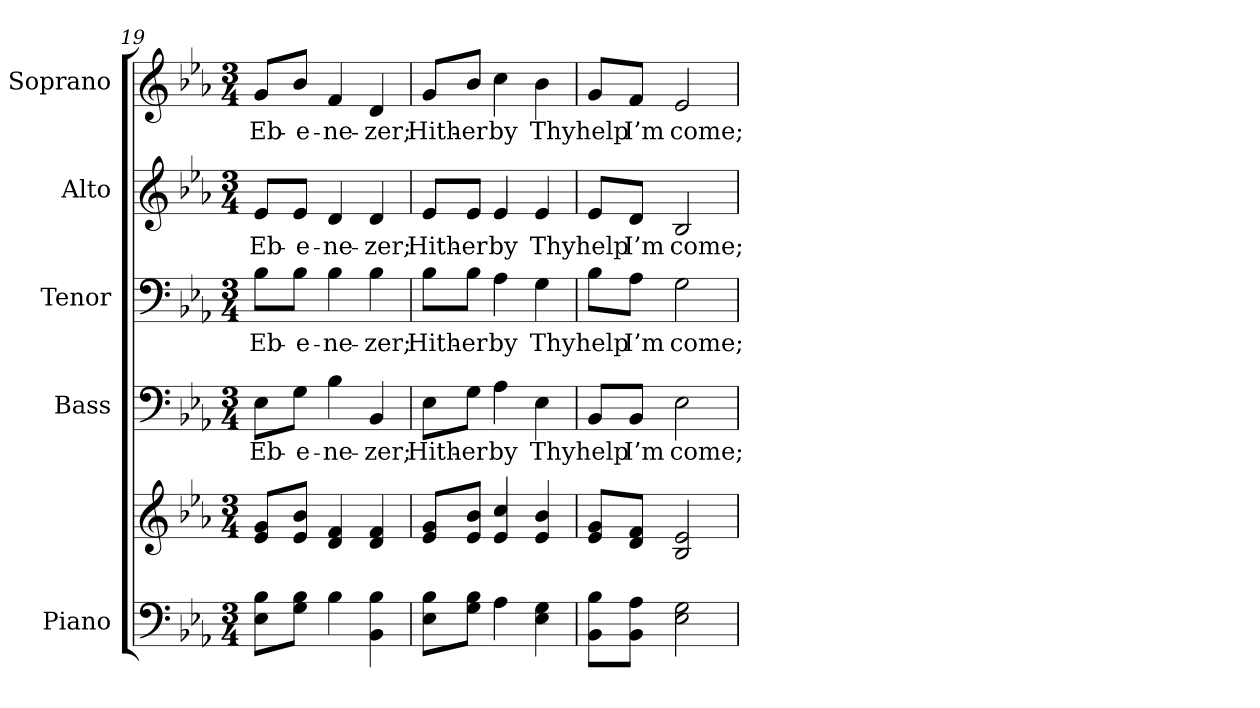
**kern	**kern	**kern	**text	**kern	**text	**kern	**text	**kern	**text
*part5	*part5	*part4	*part4	*part3	*part3	*part2	*part2	*part1	*part1
*staff6	*staff5	*staff4	*staff4	*staff3	*staff3	*staff2	*staff2	*staff1	*staff1
*I"Piano	*	*I"Bass	*	*I"Tenor	*	*I"Alto	*	*I"Soprano	*
*I'Pno.	*	*I'B.	*	*I'T.	*	*I'A.	*	*I'S.	*
!!LO:PB:g=z
*clefF4	*clefG2	*clefF4	*	*clefF4	*	*clefG2	*	*clefG2	*
*k[b-e-a-]	*k[b-e-a-]	*k[b-e-a-]	*	*k[b-e-a-]	*	*k[b-e-a-]	*	*k[b-e-a-]	*
*E-:	*E-:	*E-:	*	*E-:	*	*E-:	*	*E-:	*
*M3/4	*M3/4	*M3/4	*	*M3/4	*	*M3/4	*	*M3/4	*
=19	=19	=19	=19	=19	=19	=19	=19	=19	=19
!	!	!	!LO:LY:b:color=#000000	!	!	!	!	!	!
!	!	!	!	!	!LO:LY:b:color=#000000	!	!	!	!
!	!	!	!	!	!	!	!LO:LY:b:color=#000000	!	!
!	!	!	!	!	!	!	!	!	!LO:LY:b:color=#000000
8E-i\ 8B-iL	8e-i/ 8giL	8E-i\L	Eb-	8B-i\L	Eb-	8e-i/L	Eb-	8gi/L	Eb-
!	!	!	!LO:LY:b:color=#000000	!	!	!	!	!	!
!	!	!	!	!	!LO:LY:b:color=#000000	!	!	!	!
!	!	!	!	!	!	!	!LO:LY:b:color=#000000	!	!
!	!	!	!	!	!	!	!	!	!LO:LY:b:color=#000000
8Gi\ 8B-iJ	8e-i/ 8b-iJ	8Gi\J	-e-	8B-i\J	-e-	8e-i/J	-e-	8b-i/J	-e-
!	!	!	!LO:LY:b:color=#000000	!	!	!	!	!	!
!	!	!	!	!	!LO:LY:b:color=#000000	!	!	!	!
!	!	!	!	!	!	!	!LO:LY:b:color=#000000	!	!
!	!	!	!	!	!	!	!	!	!LO:LY:b:color=#000000
4B-i\	4di/ 4fi	4B-i\	-ne-	4B-i\	-ne-	4di/	-ne-	4fi/	-ne-
!	!	!	!LO:LY:b:color=#000000	!	!	!	!	!	!
!	!	!	!	!	!LO:LY:b:color=#000000	!	!	!	!
!	!	!	!	!	!	!	!LO:LY:b:color=#000000	!	!
!	!	!	!	!	!	!	!	!	!LO:LY:b:color=#000000
4BB-i\ 4B-i	4di/ 4fi	4BB-i/	-zer;	4B-i\	-zer;	4di/	-zer;	4di/	-zer;
=20	=20	=20	=20	=20	=20	=20	=20	=20	=20
!	!	!	!LO:LY:b:color=#000000	!	!	!	!	!	!
!	!	!	!	!	!LO:LY:b:color=#000000	!	!	!	!
!	!	!	!	!	!	!	!LO:LY:b:color=#000000	!	!
!	!	!	!	!	!	!	!	!	!LO:LY:b:color=#000000
8E-i\ 8B-iL	8e-i/ 8giL	8E-i\L	Hith-	8B-i\L	Hith-	8e-i/L	Hith-	8gi/L	Hith-
!	!	!	!LO:LY:b:color=#000000	!	!	!	!	!	!
!	!	!	!	!	!LO:LY:b:color=#000000	!	!	!	!
!	!	!	!	!	!	!	!LO:LY:b:color=#000000	!	!
!	!	!	!	!	!	!	!	!	!LO:LY:b:color=#000000
8Gi\ 8B-iJ	8e-i/ 8b-iJ	8Gi\J	-er	8B-i\J	-er	8e-i/J	-er	8b-i/J	-er
!	!	!	!LO:LY:b:color=#000000	!	!	!	!	!	!
!	!	!	!	!	!LO:LY:b:color=#000000	!	!	!	!
!	!	!	!	!	!	!	!LO:LY:b:color=#000000	!	!
!	!	!	!	!	!	!	!	!	!LO:LY:b:color=#000000
4A-i\	4e-i/ 4cci	4A-i\	by	4A-i\	by	4e-i/	by	4cci\	by
!	!	!	!LO:LY:b:color=#000000	!	!	!	!	!	!
!	!	!	!	!	!LO:LY:b:color=#000000	!	!	!	!
!	!	!	!	!	!	!	!LO:LY:b:color=#000000	!	!
!	!	!	!	!	!	!	!	!	!LO:LY:b:color=#000000
4E-i\ 4Gi	4e-i/ 4b-i	4E-i\	Thy	4Gi\	Thy	4e-i/	Thy	4b-i\	Thy
!!LO:PB:g=z
=21	=21	=21	=21	=21	=21	=21	=21	=21	=21
!	!	!	!LO:LY:b:color=#000000	!	!	!	!	!	!
!	!	!	!	!	!LO:LY:b:color=#000000	!	!	!	!
!	!	!	!	!	!	!	!LO:LY:b:color=#000000	!	!
!	!	!	!	!	!	!	!	!	!LO:LY:b:color=#000000
8BB-i\ 8B-iL	8e-i/ 8giL	8BB-i/L	help	8B-i\L	help	8e-i/L	help	8gi/L	help
!	!	!	!LO:LY:b:color=#000000	!	!	!	!	!	!
!	!	!	!	!	!LO:LY:b:color=#000000	!	!	!	!
!	!	!	!	!	!	!	!LO:LY:b:color=#000000	!	!
!	!	!	!	!	!	!	!	!	!LO:LY:b:color=#000000
8BB-i\ 8A-iJ	8di/ 8fiJ	8BB-i/J	I’m	8A-i\J	I’m	8di/J	I’m	8fi/J	I’m
!	!	!	!LO:LY:b:color=#000000	!	!	!	!	!	!
!	!	!	!	!	!LO:LY:b:color=#000000	!	!	!	!
!	!	!	!	!	!	!	!LO:LY:b:color=#000000	!	!
!	!	!	!	!	!	!	!	!	!LO:LY:b:color=#000000
2E-i\ 2Gi	2B-i/ 2e-i	2E-i\	come;	2Gi\	come;	2B-i/	come;	2e-i/	come;
=	=	=	=	=	=	=	=	=	=
*-	*-	*-	*-	*-	*-	*-	*-	*-	*-
